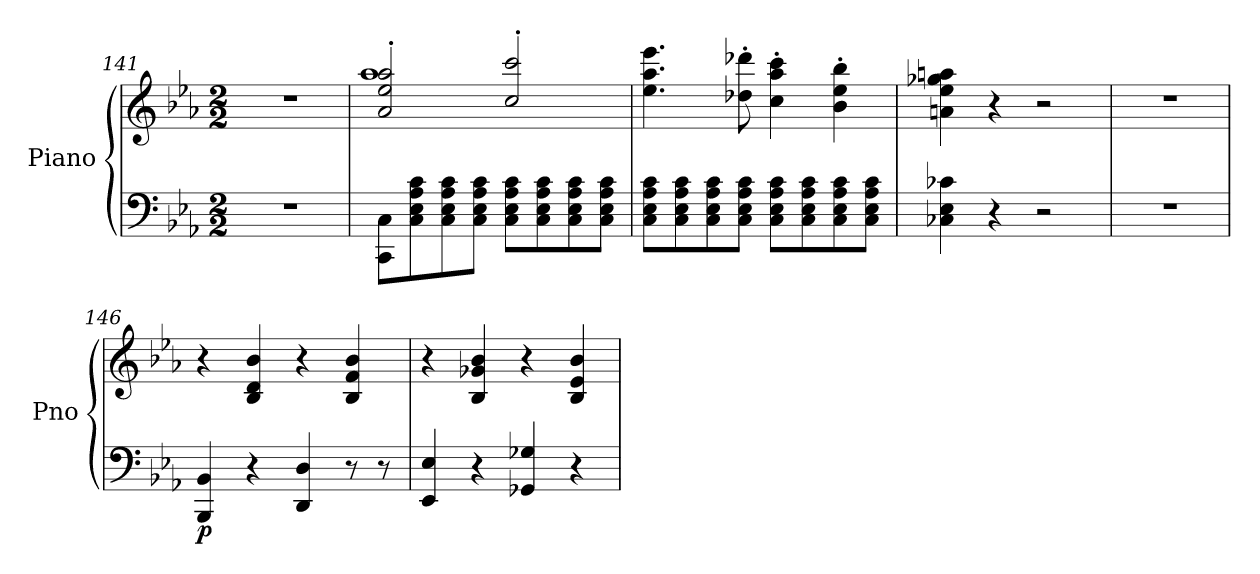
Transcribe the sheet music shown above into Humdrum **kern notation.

**kern	**kern	**dynam
*part1	*part1	*part1
*staff2	*staff1	*staff1/2
*I"Piano	*	*
*I'Pno	*	*
!!LO:PB:g=z
*clefF4	*clefG2	*
*k[b-e-a-]	*k[b-e-a-]	*
*M2/2	*M2/2	*
=141	=141	=141
1r	1r	.
=142	=142	=142
*	*^	*
8CC\ 8C\L	2a-/' 2ee-/' 2aa-/'	1aa-	.
8C\ 8E-\ 8A-\ 8c\	.	.	.
8C\ 8E-\ 8A-\ 8c\	.	.	.
8C\ 8E-\ 8A-\ 8c\J	.	.	.
8C\ 8E-\ 8A-\ 8c\L	2cc/' 2ccc/'	.	.
8C\ 8E-\ 8A-\ 8c\	.	.	.
8C\ 8E-\ 8A-\ 8c\	.	.	.
8C\ 8E-\ 8A-\ 8c\J	.	.	.
*	*v	*v	*
=143	=143	=143
8C\ 8E-\ 8A-\ 8c\L	4.ee-\ 4.aa-\ 4.eee-\	.
8C\ 8E-\ 8A-\ 8c\	.	.
8C\ 8E-\ 8A-\ 8c\	.	.
8C\ 8E-\ 8A-\ 8c\J	8dd-X\' 8ddd-X\'	.
8C\ 8E-\ 8A-\ 8c\L	4cc\' 4aa-\' 4ccc\'	.
8C\ 8E-\ 8A-\ 8c\	.	.
8C\ 8E-\ 8A-\ 8c\	4b-\' 4ee-\' 4bb-\'	.
8C\ 8E-\ 8A-\ 8c\J	.	.
=144	=144	=144
4C-X\ 4E-\ 4c-X\	4an\ 4ee-\ 4gg-X\ 4aan\	.
4r	4r	.
2r	2r	.
!!LO:LB:g=z
=145	=145	=145
1r	1r	.
=146	=146	=146
!	!	!LO:DY:b=2
4BBB-/ 4BB-/	4r	p
4r	4B-/ 4d/ 4b-/	.
4DD/ 4D/	4r	.
8r	4B-/ 4f/ 4b-/	.
8r	.	.
=147	=147	=147
4EE-/ 4E-/	4r	.
4r	4B-/ 4g-X/ 4b-/	.
4GG-X/ 4G-X/	4r	.
4r	4B-/ 4e-/ 4b-/	.
=	=	=
*-	*-	*-
